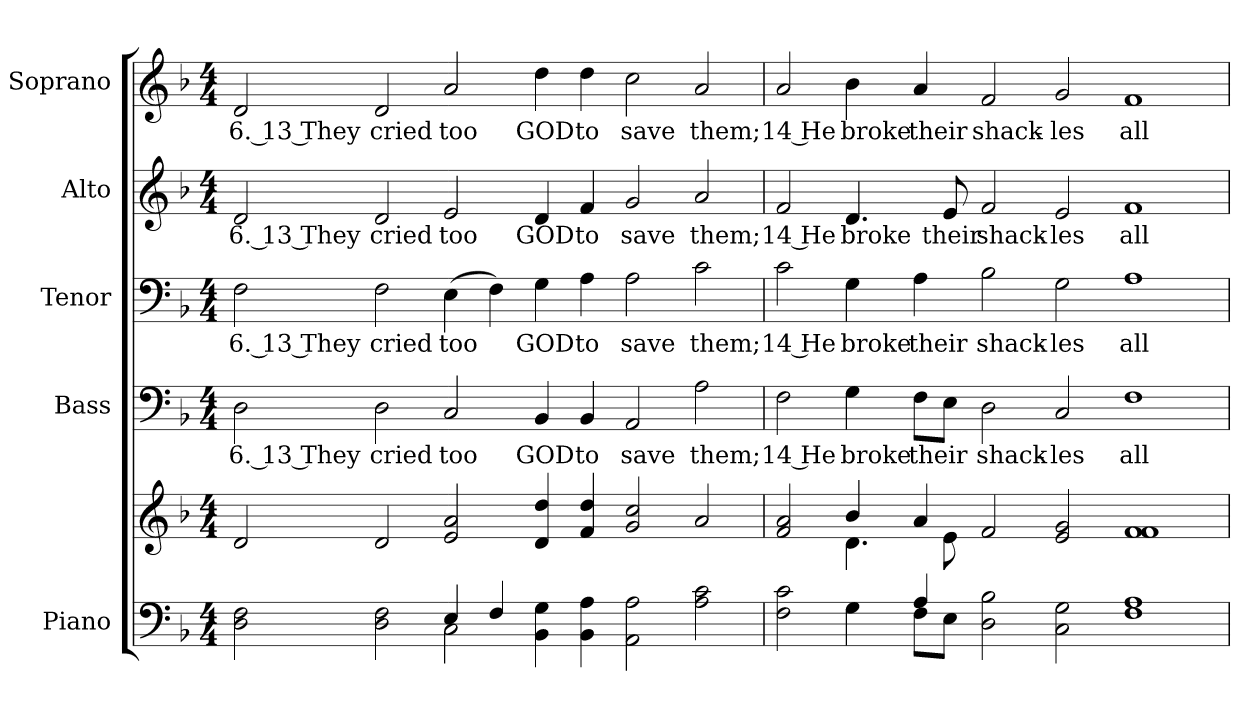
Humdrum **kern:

**kern	**kern	**kern	**text	**kern	**text	**kern	**text	**kern	**text
*part5	*part5	*part4	*part4	*part3	*part3	*part2	*part2	*part1	*part1
*staff6	*staff5	*staff4	*staff4	*staff3	*staff3	*staff2	*staff2	*staff1	*staff1
*I"Piano	*	*I"Bass	*	*I"Tenor	*	*I"Alto	*	*I"Soprano	*
*I'Pno.	*	*I'B.	*	*I'T.	*	*I'A.	*	*I'S.	*
!!LO:PB:g=z
*clefF4	*clefG2	*clefF4	*	*clefF4	*	*clefG2	*	*clefG2	*
*k[b-]	*k[b-]	*k[b-]	*	*k[b-]	*	*k[b-]	*	*k[b-]	*
*F:	*F:	*F:	*	*F:	*	*F:	*	*F:	*
*M4/4	*M4/4	*M4/4	*	*M4/4	*	*M4/4	*	*M4/4	*
*MM160	*MM160	*MM160	*	*MM160	*	*MM160	*	*MM160	*
=1	=1	=1	=1	=1	=1	=1	=1	=1	=1
*^	*	*	*	*	*	*	*	*	*
!	!	!	!	!LO:LY:b:color=#000000	!	!	!	!	!	!
!	!	!	!	!	!	!LO:LY:b:color=#000000	!	!	!	!
!	!	!	!	!	!	!	!	!LO:LY:b:color=#000000	!	!
!	!	!	!	!	!	!	!	!	!	!LO:LY:b:color=#000000
2Di\ 2Fi	1ryy	2di/	2Di\	6. 13 They	2Fi\	6. 13 They	2di/	6. 13 They	2di/	6. 13 They
!	!	!	!	!LO:LY:b:color=#000000	!	!	!	!	!	!
!	!	!	!	!	!	!LO:LY:b:color=#000000	!	!	!	!
!	!	!	!	!	!	!	!	!LO:LY:b:color=#000000	!	!
!	!	!	!	!	!	!	!	!	!	!LO:LY:b:color=#000000
2Di\ 2Fi	.	2di/	2Di\	cried	2Fi\	cried	2di/	cried	2di/	cried
!	!	!	!	!LO:LY:b:color=#000000	!	!	!	!	!	!
!	!	!	!	!	!	!LO:LY:b:color=#000000	!	!	!	!
!	!	!	!	!	!	!	!	!LO:LY:b:color=#000000	!	!
!	!	!	!	!	!	!	!	!	!	!LO:LY:b:color=#000000
4Ei/	2Ci\	2ei/ 2ai	2Ci/	too	(4Ei\	too	2ei/	too	2ai/	too
4Fi/	.	.	.	.	4Fi\)	.	.	.	.	.
!	!	!	!	!LO:LY:b:color=#000000	!	!	!	!	!	!
!	!	!	!	!	!	!LO:LY:b:color=#000000	!	!	!	!
!	!	!	!	!	!	!	!	!LO:LY:b:color=#000000	!	!
!	!	!	!	!	!	!	!	!	!	!LO:LY:b:color=#000000
4BB-i\ 4Gi	1.ryy	4di/ 4ddi	4BB-i/	GOD	4Gi\	GOD	4di/	GOD	4ddi\	GOD
!	!	!	!	!LO:LY:b:color=#000000	!	!	!	!	!	!
!	!	!	!	!	!	!LO:LY:b:color=#000000	!	!	!	!
!	!	!	!	!	!	!	!	!LO:LY:b:color=#000000	!	!
!	!	!	!	!	!	!	!	!	!	!LO:LY:b:color=#000000
4BB-i\ 4Ai	.	4fi/ 4ddi	4BB-i/	to	4Ai\	to	4fi/	to	4ddi\	to
!	!	!	!	!LO:LY:b:color=#000000	!	!	!	!	!	!
!	!	!	!	!	!	!LO:LY:b:color=#000000	!	!	!	!
!	!	!	!	!	!	!	!	!LO:LY:b:color=#000000	!	!
!	!	!	!	!	!	!	!	!	!	!LO:LY:b:color=#000000
2AAi\ 2Ai	.	2gi/ 2cci	2AAi/	save	2Ai\	save	2gi/	save	2cci\	save
!	!	!	!	!LO:LY:b:color=#000000	!	!	!	!	!	!
!	!	!	!	!	!	!LO:LY:b:color=#000000	!	!	!	!
!	!	!	!	!	!	!	!	!LO:LY:b:color=#000000	!	!
!	!	!	!	!	!	!	!	!	!	!LO:LY:b:color=#000000
2Ai\ 2ci	.	2ai/	2Ai\	them;	2ci\	them;	2ai/	them;	2ai/	them;
!!LO:PB:g=z
=2	=2	=2	=2	=2	=2	=2	=2	=2	=2	=2
*	*	*^	*	*	*	*	*	*	*	*
!	!	!	!	!	!LO:LY:b:color=#000000	!	!	!	!	!	!
!	!	!	!	!	!	!	!LO:LY:b:color=#000000	!	!	!	!
!	!	!	!	!	!	!	!	!	!LO:LY:b:color=#000000	!	!
!	!	!	!	!	!	!	!	!	!	!	!LO:LY:b:color=#000000
2Fi\ 2ci	2.ryy	2fi/ 2ai	2ryy	2Fi\	14 He	2ci\	14 He	2fi/	14 He	2ai/	14 He
!	!	!	!	!	!LO:LY:b:color=#000000	!	!	!	!	!	!
!	!	!	!	!	!	!	!LO:LY:b:color=#000000	!	!	!	!
!	!	!	!	!	!	!	!	!	!LO:LY:b:color=#000000	!	!
!	!	!	!	!	!	!	!	!	!	!	!LO:LY:b:color=#000000
4Gi\	.	4b-i/	4.di\	4Gi\	broke	4Gi\	broke	4.di/	broke	4b-i\	broke
!	!	!	!	!	!LO:LY:b:color=#000000	!	!	!	!	!	!
!	!	!	!	!	!	!	!LO:LY:b:color=#000000	!	!	!	!
!	!	!	!	!	!	!	!	!	!	!	!LO:LY:b:color=#000000
4Ai/	8Fi\L	4ai/	.	8Fi\L	their	4Ai\	their	.	.	4ai/	their
!	!	!	!	!	!	!	!	!	!LO:LY:b:color=#000000	!	!
.	8Ei\J	.	8ei\	8Ei\J	.	.	.	8ei/	their	.	.
!	!	!	!	!	!LO:LY:b:color=#000000	!	!	!	!	!	!
!	!	!	!	!	!	!	!LO:LY:b:color=#000000	!	!	!	!
!	!	!	!	!	!	!	!	!	!LO:LY:b:color=#000000	!	!
!	!	!	!	!	!	!	!	!	!	!	!LO:LY:b:color=#000000
2Di\ 2B-i	0ryy	2fi/	0ryy	2Di\	shack-	2B-i\	shack-	2fi/	shack-	2fi/	shack-
!	!	!	!	!	!LO:LY:b:color=#000000	!	!	!	!	!	!
!	!	!	!	!	!	!	!LO:LY:b:color=#000000	!	!	!	!
!	!	!	!	!	!	!	!	!	!LO:LY:b:color=#000000	!	!
!	!	!	!	!	!	!	!	!	!	!	!LO:LY:b:color=#000000
2Ci\ 2Gi	.	2ei/ 2gi	.	2Ci/	-les	2Gi\	-les	2ei/	-les	2gi/	-les
!	!	!	!	!	!LO:LY:b:color=#000000	!	!	!	!	!	!
!	!	!	!	!	!	!	!LO:LY:b:color=#000000	!	!	!	!
!	!	!	!	!	!	!	!	!	!LO:LY:b:color=#000000	!	!
!	!	!	!	!	!	!	!	!	!	!	!LO:LY:b:color=#000000
1Fi 1Ai	.	1fi 1fi	.	1Fi	all	1Ai	all	1fi	all	1fi	all
*v	*v	*	*	*	*	*	*	*	*	*	*
*	*v	*v	*	*	*	*	*	*	*	*
=	=	=	=	=	=	=	=	=	=
*-	*-	*-	*-	*-	*-	*-	*-	*-	*-
